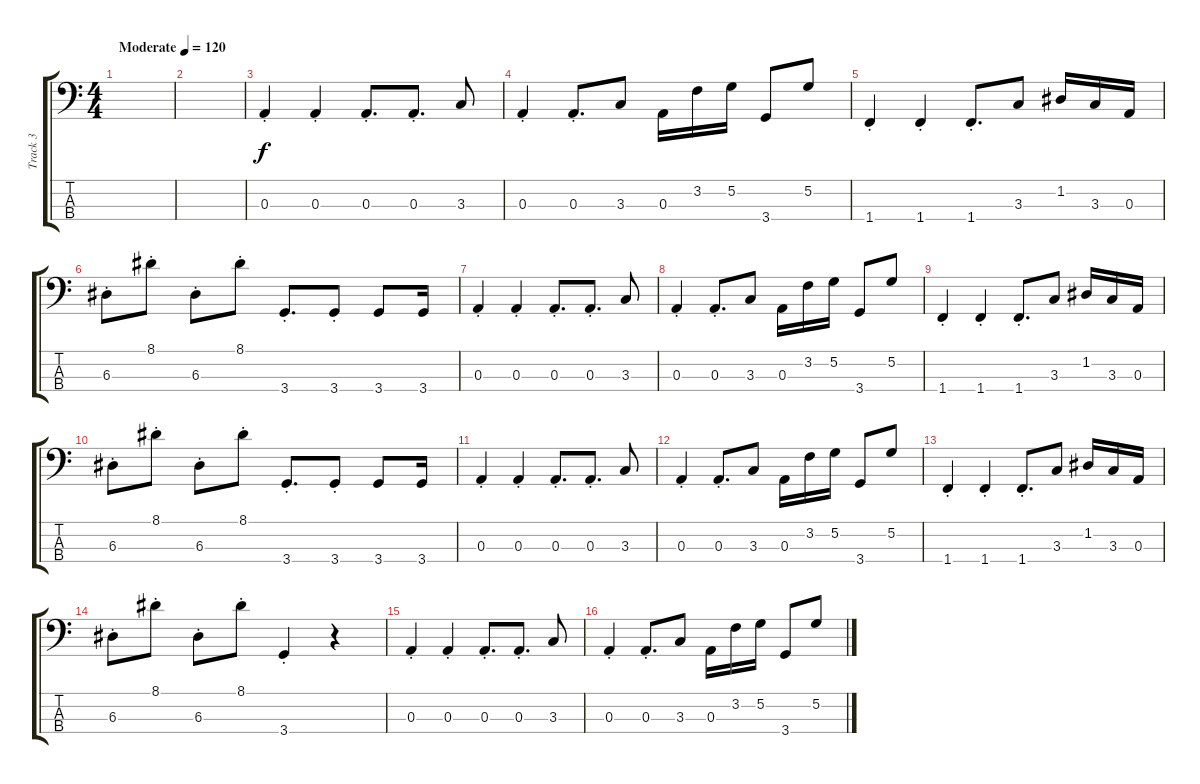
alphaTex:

\track ("Track 3" "Track 3") {instrument electricbassfinger}
\staff {score tabs}
\tuning (G2 D2 A1 E1) {hide}
\ts (4 4)
\tempo (120 "Moderate")
\clef f4
\ks c
|
|
0.3{st}.4 0.3{st}.4 0.3{st}.8{d} 0.3{st}.8{d} 3.3.8 |
0.3{st}.4 0.3{st}.8{d} 3.3.8 0.3.16 3.2.16 5.2.16 3.4.8 5.2.8 |
1.4{st}.4 1.4{st}.4 1.4{st}.8{d} 3.3.8 1.2.16 3.3.16 0.3.16 |
6.3{st}.8 8.1{st}.8 6.3{st}.8 8.1{st}.8 3.4{st}.8{d} 3.4{st}.8 3.4.8 3.4.16 |
0.3{st}.4 0.3{st}.4 0.3{st}.8{d} 0.3{st}.8{d} 3.3.8 |
0.3{st}.4 0.3{st}.8{d} 3.3.8 0.3.16 3.2.16 5.2.16 3.4.8 5.2.8 |
1.4{st}.4 1.4{st}.4 1.4{st}.8{d} 3.3.8 1.2.16 3.3.16 0.3.16 |
6.3{st}.8 8.1{st}.8 6.3{st}.8 8.1{st}.8 3.4{st}.8{d} 3.4{st}.8 3.4.8 3.4.16 |
0.3{st}.4 0.3{st}.4 0.3{st}.8{d} 0.3{st}.8{d} 3.3.8 |
0.3{st}.4 0.3{st}.8{d} 3.3.8 0.3.16 3.2.16 5.2.16 3.4.8 5.2.8 |
1.4{st}.4 1.4{st}.4 1.4{st}.8{d} 3.3.8 1.2.16 3.3.16 0.3.16 |
6.3{st}.8 8.1{st}.8 6.3{st}.8 8.1{st}.8 3.4{st}.4 r.4 |
0.3{st}.4 0.3{st}.4 0.3{st}.8{d} 0.3{st}.8{d} 3.3.8 |
0.3{st}.4 0.3{st}.8{d} 3.3.8 0.3.16 3.2.16 5.2.16 3.4.8 5.2.8
